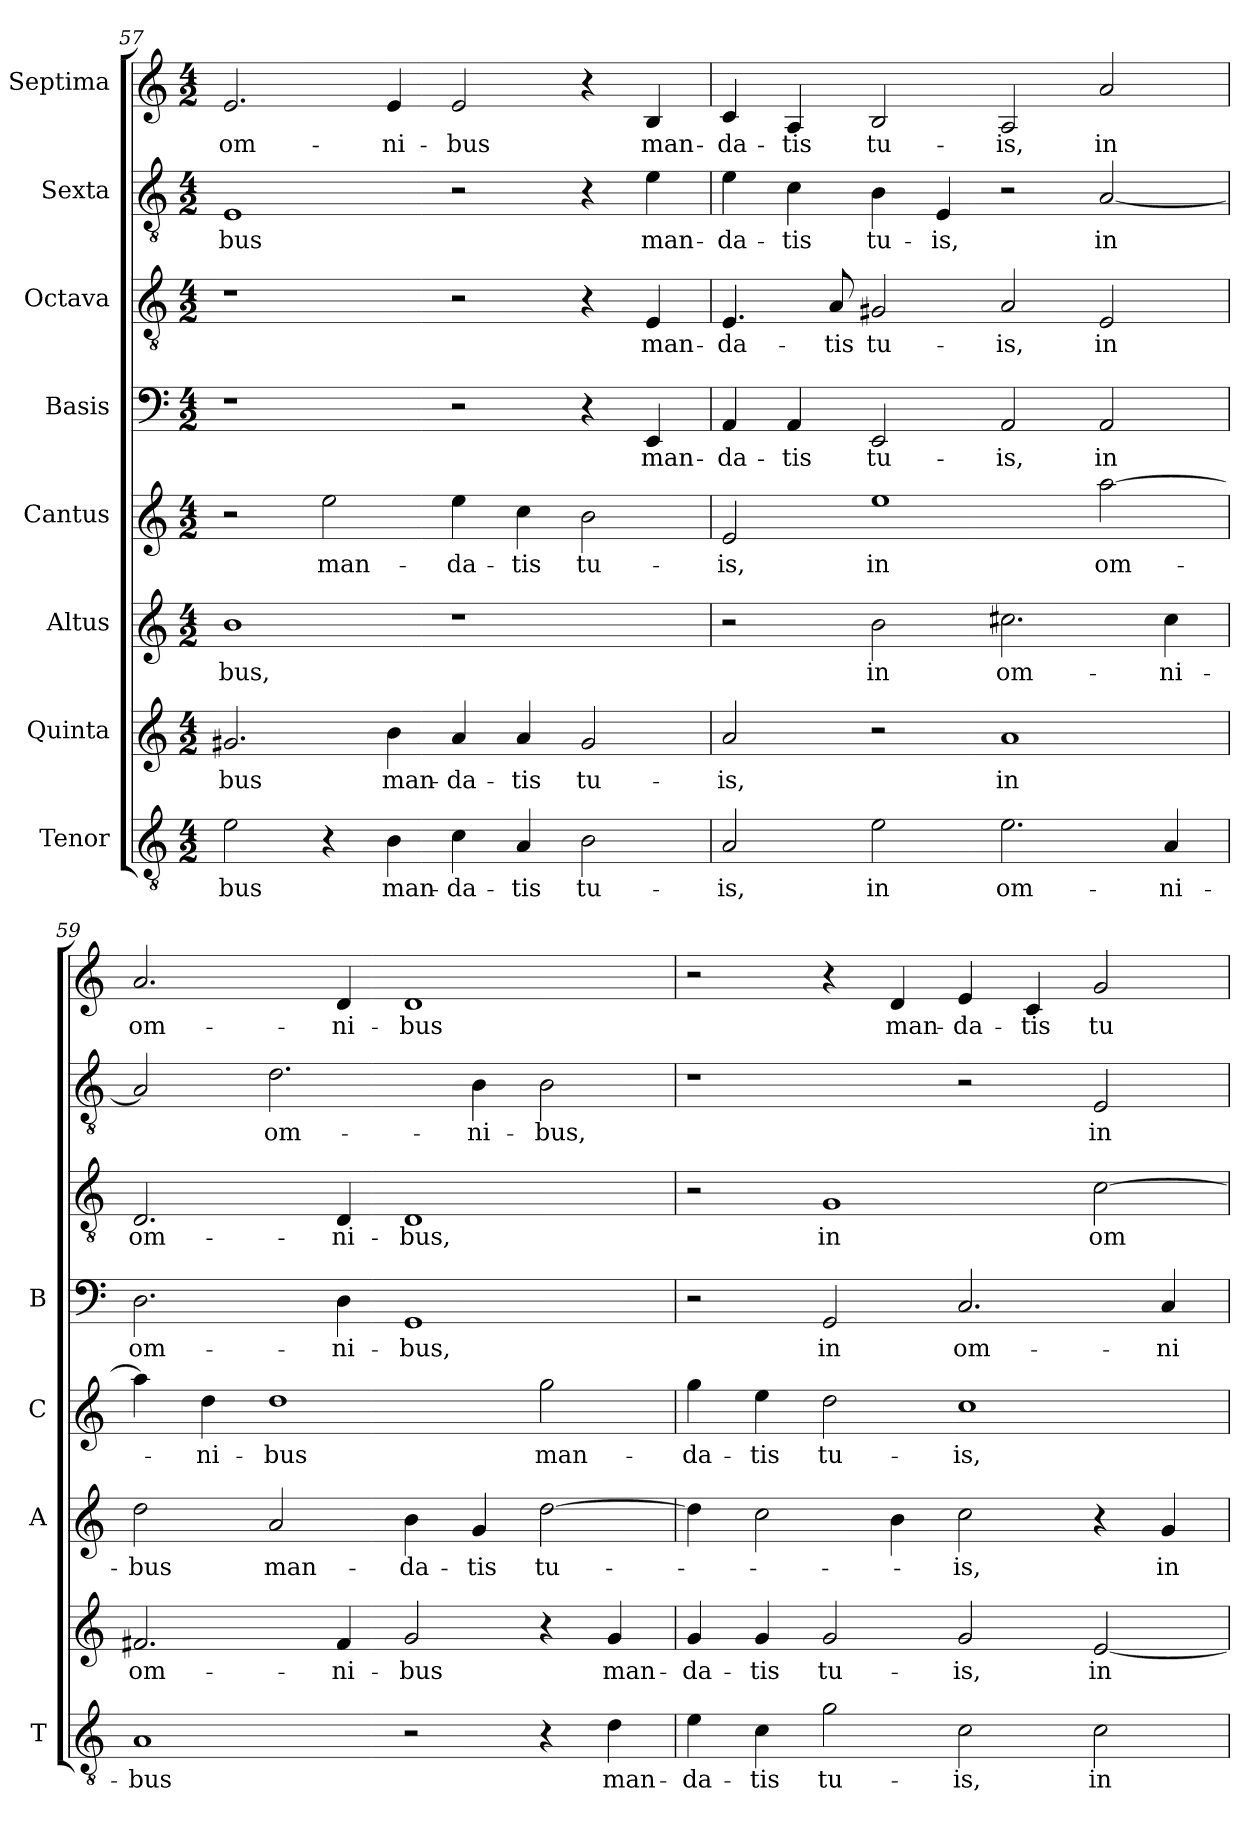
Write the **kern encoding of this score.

**kern	**text	**kern	**text	**kern	**text	**kern	**text	**kern	**text	**kern	**text	**kern	**text	**kern	**text
*part8	*part8	*part7	*part7	*part6	*part6	*part5	*part5	*part4	*part4	*part3	*part3	*part2	*part2	*part1	*part1
*staff8	*staff8	*staff7	*staff7	*staff6	*staff6	*staff5	*staff5	*staff4	*staff4	*staff3	*staff3	*staff2	*staff2	*staff1	*staff1
*I"Tenor	*	*I"Quinta	*	*I"Altus	*	*I"Cantus	*	*I"Basis	*	*I"Octava	*	*I"Sexta	*	*I"Septima	*
*I'T	*	*	*	*I'A	*	*I'C	*	*I'B	*	*	*	*	*	*	*
!!LO:PB:g=z
*clefGv2	*	*clefG2	*	*clefG2	*	*clefG2	*	*clefF4	*	*clefGv2	*	*clefGv2	*	*clefG2	*
*k[]	*	*k[]	*	*k[]	*	*k[]	*	*k[]	*	*k[]	*	*k[]	*	*k[]	*
*C:	*	*C:	*	*C:	*	*C:	*	*C:	*	*C:	*	*C:	*	*C:	*
*M4/2	*	*M4/2	*	*M4/2	*	*M4/2	*	*M4/2	*	*M4/2	*	*M4/2	*	*M4/2	*
=57	=57	=57	=57	=57	=57	=57	=57	=57	=57	=57	=57	=57	=57	=57	=57
!	!LO:LY:b	!	!LO:LY:b	!	!LO:LY:b	!	!	!	!	!	!	!	!LO:LY:b	!	!LO:LY:b
2e\	-bus	2.g#X/	-bus	1b	-bus,	2r	.	1r	.	1r	.	1E	-bus	2.e/	om-
!	!	!	!	!	!	!	!LO:LY:b	!	!	!	!	!	!	!	!
4r	.	.	.	.	.	2ee\	man-	.	.	.	.	.	.	.	.
!	!LO:LY:b	!	!LO:LY:b	!	!	!	!	!	!	!	!	!	!	!	!LO:LY:b
4B\	man-	4b\	man-	.	.	.	.	.	.	.	.	.	.	4e/	-ni-
!	!LO:LY:b	!	!LO:LY:b	!	!	!	!LO:LY:b	!	!	!	!	!	!	!	!LO:LY:b
4c\	-da-	4a/	-da-	1r	.	4ee\	-da-	2r	.	2r	.	2r	.	2e/	-bus
!	!LO:LY:b	!	!LO:LY:b	!	!	!	!LO:LY:b	!	!	!	!	!	!	!	!
4A/	-tis	4a/	-tis	.	.	4cc\	-tis	.	.	.	.	.	.	.	.
!	!LO:LY:b	!	!LO:LY:b	!	!	!	!LO:LY:b	!	!	!	!	!	!	!	!
2B\	tu-	2g#/	tu-	.	.	2b\	tu-	4r	.	4r	.	4r	.	4r	.
!	!	!	!	!	!	!	!	!	!LO:LY:b	!	!LO:LY:b	!	!LO:LY:b	!	!LO:LY:b
.	.	.	.	.	.	.	.	4EE/	man-	4E/	man-	4e\	man-	4B/	man-
=58	=58	=58	=58	=58	=58	=58	=58	=58	=58	=58	=58	=58	=58	=58	=58
!	!LO:LY:b	!	!LO:LY:b	!	!	!	!LO:LY:b	!	!LO:LY:b	!	!LO:LY:b	!	!LO:LY:b	!	!LO:LY:b
2A/	-is,	2a/	-is,	2r	.	2e/	-is,	4AA/	-da-	4.E/	-da-	4e\	-da-	4c/	-da-
!	!	!	!	!	!	!	!	!	!LO:LY:b	!	!	!	!LO:LY:b	!	!LO:LY:b
.	.	.	.	.	.	.	.	4AA/	-tis	.	.	4c\	-tis	4A/	-tis
!	!	!	!	!	!	!	!	!	!	!	!LO:LY:b	!	!	!	!
.	.	.	.	.	.	.	.	.	.	8A/	-tis	.	.	.	.
!	!LO:LY:b	!	!	!	!LO:LY:b	!	!LO:LY:b	!	!LO:LY:b	!	!LO:LY:b	!	!LO:LY:b	!	!LO:LY:b
2e\	in	2r	.	2b\	in	1ee	in	2EE/	tu-	2G#X/	tu-	4B\	tu-	2B/	tu-
!	!	!	!	!	!	!	!	!	!	!	!	!	!LO:LY:b	!	!
.	.	.	.	.	.	.	.	.	.	.	.	4E/	-is,	.	.
!	!LO:LY:b	!	!LO:LY:b	!	!LO:LY:b	!	!	!	!LO:LY:b	!	!LO:LY:b	!	!	!	!LO:LY:b
2.e\	om-	1a	in	2.cc#X\	om-	.	.	2AA/	-is,	2A/	-is,	2r	.	2A/	-is,
!	!	!	!	!	!	!	!LO:LY:b	!	!LO:LY:b	!	!LO:LY:b	!	!LO:LY:b	!	!LO:LY:b
.	.	.	.	.	.	[2aa\	om-	2AA/	in	2E/	in	[2A/	in	2a/	in
!	!LO:LY:b	!	!	!	!LO:LY:b	!	!	!	!	!	!	!	!	!	!
4A/	-ni-	.	.	4cc#\	-ni-	.	.	.	.	.	.	.	.	.	.
=59	=59	=59	=59	=59	=59	=59	=59	=59	=59	=59	=59	=59	=59	=59	=59
!	!LO:LY:b	!	!LO:LY:b	!	!LO:LY:b	!	!	!	!LO:LY:b	!	!LO:LY:b	!	!	!	!LO:LY:b
1A	-bus	2.f#X/	om-	2dd\	-bus	4aa\]	.	2.D\	om-	2.D/	om-	2A/]	.	2.a/	om-
!	!	!	!	!	!	!	!LO:LY:b	!	!	!	!	!	!	!	!
.	.	.	.	.	.	4dd\	-ni-	.	.	.	.	.	.	.	.
!	!	!	!	!	!LO:LY:b	!	!LO:LY:b	!	!	!	!	!	!LO:LY:b	!	!
.	.	.	.	2a/	man-	1dd	-bus	.	.	.	.	2.d\	om-	.	.
!	!	!	!LO:LY:b	!	!	!	!	!	!LO:LY:b	!	!LO:LY:b	!	!	!	!LO:LY:b
.	.	4f#/	-ni-	.	.	.	.	4D\	-ni-	4D/	-ni-	.	.	4d/	-ni-
!	!	!	!LO:LY:b	!	!LO:LY:b	!	!	!	!LO:LY:b	!	!LO:LY:b	!	!	!	!LO:LY:b
2r	.	2g/	-bus	4b\	-da-	.	.	1GG	-bus,	1D	-bus,	.	.	1d	-bus
!	!	!	!	!	!LO:LY:b	!	!	!	!	!	!	!	!LO:LY:b	!	!
.	.	.	.	4g/	-tis	.	.	.	.	.	.	4B\	-ni-	.	.
!	!	!	!	!	!LO:LY:b	!	!LO:LY:b	!	!	!	!	!	!LO:LY:b	!	!
4r	.	4r	.	[2dd\	tu-	2gg\	man-	.	.	.	.	2B\	-bus,	.	.
!	!LO:LY:b	!	!LO:LY:b	!	!	!	!	!	!	!	!	!	!	!	!
4d\	man-	4g/	man-	.	.	.	.	.	.	.	.	.	.	.	.
=60	=60	=60	=60	=60	=60	=60	=60	=60	=60	=60	=60	=60	=60	=60	=60
!	!LO:LY:b	!	!LO:LY:b	!	!	!	!LO:LY:b	!	!	!	!	!	!	!	!
4e\	-da-	4g/	-da-	4dd\]	.	4gg\	-da-	2r	.	2r	.	1r	.	2r	.
!	!LO:LY:b	!	!LO:LY:b	!	!	!	!LO:LY:b	!	!	!	!	!	!	!	!
4c\	-tis	4g/	-tis	2cc\	.	4ee\	-tis	.	.	.	.	.	.	.	.
!	!LO:LY:b	!	!LO:LY:b	!	!	!	!LO:LY:b	!	!LO:LY:b	!	!LO:LY:b	!	!	!	!
2g\	tu-	2g/	tu-	.	.	2dd\	tu-	2GG/	in	1G	in	.	.	4r	.
!	!	!	!	!	!	!	!	!	!	!	!	!	!	!	!LO:LY:b
.	.	.	.	4b\	.	.	.	.	.	.	.	.	.	4d/	man-
!	!LO:LY:b	!	!LO:LY:b	!	!LO:LY:b	!	!LO:LY:b	!	!LO:LY:b	!	!	!	!	!	!LO:LY:b
2c\	-is,	2g/	-is,	2cc\	-is,	1cc	-is,	2.C/	om-	.	.	2r	.	4e/	-da-
!	!	!	!	!	!	!	!	!	!	!	!	!	!	!	!LO:LY:b
.	.	.	.	.	.	.	.	.	.	.	.	.	.	4c/	-tis
!	!LO:LY:b	!	!LO:LY:b	!	!	!	!	!	!	!	!LO:LY:b	!	!LO:LY:b	!	!LO:LY:b
2c\	in	[2e/	in	4r	.	.	.	.	.	[2c\	om-	2E/	in	2g/	tu-
!	!	!	!	!	!LO:LY:b	!	!	!	!LO:LY:b	!	!	!	!	!	!
.	.	.	.	4g/	in	.	.	4C/	-ni-	.	.	.	.	.	.
=	=	=	=	=	=	=	=	=	=	=	=	=	=	=	=
*-	*-	*-	*-	*-	*-	*-	*-	*-	*-	*-	*-	*-	*-	*-	*-
